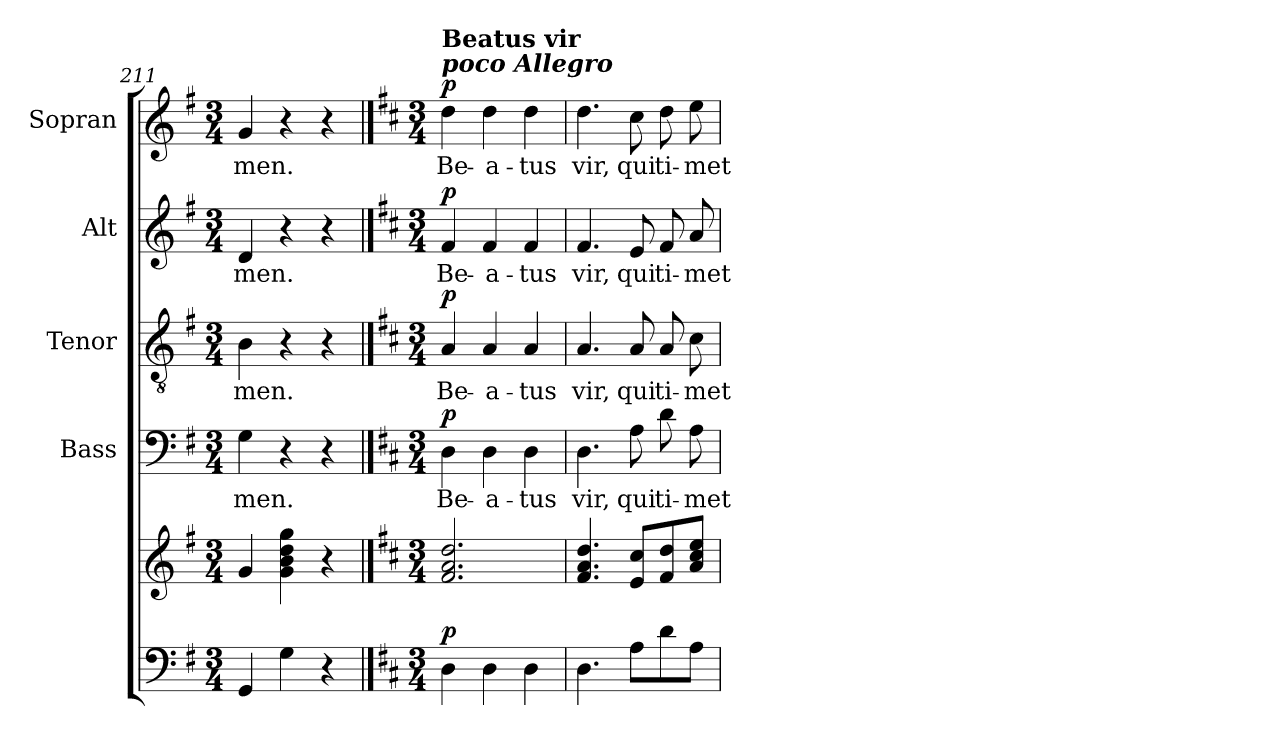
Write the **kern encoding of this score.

**kern	**kern	**dynam	**kern	**text	**dynam	**kern	**text	**dynam	**kern	**text	**dynam	**kern	**text	**dynam
*part5	*part5	*part5	*part4	*part4	*part4	*part3	*part3	*part3	*part2	*part2	*part2	*part1	*part1	*part1
*staff6	*staff5	*staff5/6	*staff4	*staff4	*staff4	*staff3	*staff3	*staff3	*staff2	*staff2	*staff2	*staff1	*staff1	*staff1
*	*	*	*I"Bass	*	*	*I"Tenor	*	*	*I"Alt	*	*	*I"Sopran	*	*
*	*	*	*I'B.	*	*	*I'T.	*	*	*I'A.	*	*	*I'S.	*	*
*clefF4	*clefG2	*	*clefF4	*	*	*clefGv2	*	*	*clefG2	*	*	*clefG2	*	*
*k[f#]	*k[f#]	*	*k[f#]	*	*	*k[f#]	*	*	*k[f#]	*	*	*k[f#]	*	*
*G:	*G:	*	*G:	*	*	*G:	*	*	*G:	*	*	*G:	*	*
*M3/4	*M3/4	*	*M3/4	*	*	*M3/4	*	*	*M3/4	*	*	*M3/4	*	*
=211	=211	=211	=211	=211	=211	=211	=211	=211	=211	=211	=211	=211	=211	=211
!	!	!	!	!LO:LY:b	!	!	!LO:LY:b	!	!	!LO:LY:b	!	!	!LO:LY:b	!
4GG/	4g/	.	4G\	-men.	.	4B\	-men.	.	4d/	-men.	.	4g/	-men.	.
4G\	4g\ 4b\ 4dd\ 4gg\	.	4r	.	.	4r	.	.	4r	.	.	4r	.	.
4r	4r	.	4r	.	.	4r	.	.	4r	.	.	4r	.	.
!!LO:LB:g=z
==212	==212	==212	==212	==212	==212	==212	==212	==212	==212	==212	==212	==212	==212	==212
*k[f#c#]	*k[f#c#]	*	*k[f#c#]	*	*	*k[f#c#]	*	*	*k[f#c#]	*	*	*k[f#c#]	*	*
*D:	*D:	*	*D:	*	*	*D:	*	*	*D:	*	*	*D:	*	*
*M3/4	*M3/4	*	*M3/4	*	*	*M3/4	*	*	*M3/4	*	*	*M3/4	*	*
!	!	!	!	!	!	!	!	!	!	!	!	!LO:TX:a:Bi:t=poco Allegro	!	!
!	!	!	!	!	!	!	!	!	!	!	!	!LO:TX:a:B:t=Beatus vir	!	!
!	!	!LO:DY:a=2	!	!LO:LY:b	!LO:DY:a	!	!LO:LY:b	!LO:DY:a	!	!LO:LY:b	!LO:DY:a	!	!LO:LY:b	!LO:DY:a
4D\	2.f#/ 2.a/ 2.dd/	p	4D\	Be-	p	4A/	Be-	p	4f#/	Be-	p	4dd\	Be-	p
!	!	!	!	!LO:LY:b	!	!	!LO:LY:b	!	!	!LO:LY:b	!	!	!LO:LY:b	!
4D\	.	.	4D\	-a-	.	4A/	-a-	.	4f#/	-a-	.	4dd\	-a-	.
!	!	!	!	!LO:LY:b	!	!	!LO:LY:b	!	!	!LO:LY:b	!	!	!LO:LY:b	!
4D\	.	.	4D\	-tus	.	4A/	-tus	.	4f#/	-tus	.	4dd\	-tus	.
=213	=213	=213	=213	=213	=213	=213	=213	=213	=213	=213	=213	=213	=213	=213
!	!	!	!	!LO:LY:b	!	!	!LO:LY:b	!	!	!LO:LY:b	!	!	!LO:LY:b	!
4.D\	4.f#/ 4.a/ 4.dd/	.	4.D\	vir,	.	4.A/	vir,	.	4.f#/	vir,	.	4.dd\	vir,	.
!	!	!	!	!LO:LY:b	!	!	!LO:LY:b	!	!	!LO:LY:b	!	!	!LO:LY:b	!
8A\L	8e/ 8cc#/L	.	8A\	qui	.	8A/	qui	.	8e/	qui	.	8cc#\	qui	.
!	!	!	!	!LO:LY:b	!	!	!LO:LY:b	!	!	!LO:LY:b	!	!	!LO:LY:b	!
8d\	8f#/ 8dd/	.	8d\	ti-	.	8A/	ti-	.	8f#/	ti-	.	8dd\	ti-	.
!	!	!	!	!LO:LY:b	!	!	!LO:LY:b	!	!	!LO:LY:b	!	!	!LO:LY:b	!
8A\J	8a/ 8cc#/ 8ee/J	.	8A\	-met	.	8c#\	-met	.	8a/	-met	.	8ee\	-met	.
=	=	=	=	=	=	=	=	=	=	=	=	=	=	=
*-	*-	*-	*-	*-	*-	*-	*-	*-	*-	*-	*-	*-	*-	*-
